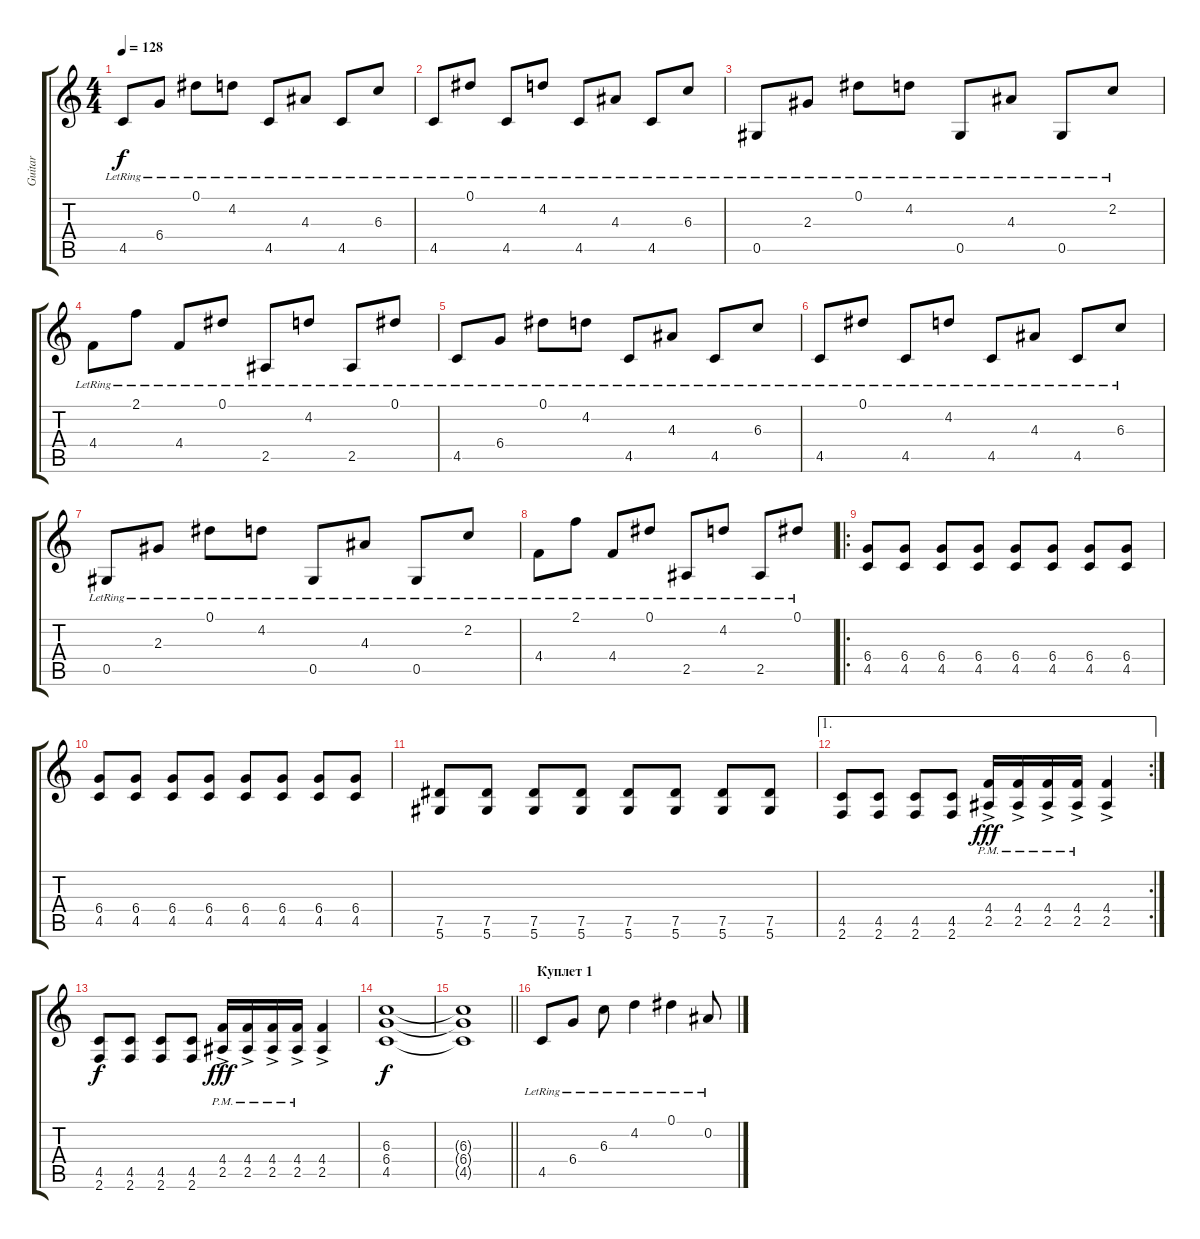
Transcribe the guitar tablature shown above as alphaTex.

\track ("Guitar" "Guitar") {instrument distortionguitar}
\staff {score tabs}
\tuning (Eb4 Bb3 Gb3 Db3 Ab2 Eb2) {hide}
\ts (4 4)
\tempo 128
\clef g2
\ks c
4.5{lr}.8{dy f instrument electricguitarjazz} 6.4{lr}.8 0.1{lr}.8 4.2{lr}.8 4.5{lr}.8 4.3{lr}.8 4.5{lr}.8 6.3{lr}.8 |
4.5{lr}.8 0.1{lr}.8 4.5{lr}.8 4.2{lr}.8 4.5{lr}.8 4.3{lr}.8 4.5{lr}.8 6.3{lr}.8 |
0.5{lr}.8 2.3{lr}.8 0.1{lr}.8 4.2{lr}.8 0.5{lr}.8 4.3{lr}.8 0.5{lr}.8 2.2{lr}.8 |
4.4{lr}.8 2.1{lr}.8 4.4{lr}.8 0.1{lr}.8 2.5{lr}.8 4.2{lr}.8 2.5{lr}.8 0.1{lr}.8 |
4.5{lr}.8 6.4{lr}.8 0.1{lr}.8 4.2{lr}.8 4.5{lr}.8 4.3{lr}.8 4.5{lr}.8 6.3{lr}.8 |
4.5{lr}.8 0.1{lr}.8 4.5{lr}.8 4.2{lr}.8 4.5{lr}.8 4.3{lr}.8 4.5{lr}.8 6.3{lr}.8 |
0.5{lr}.8 2.3{lr}.8 0.1{lr}.8 4.2{lr}.8 0.5{lr}.8 4.3{lr}.8 0.5{lr}.8 2.2{lr}.8 |
4.4{lr}.8 2.1{lr}.8 4.4{lr}.8 0.1{lr}.8 2.5{lr}.8 4.2{lr}.8 2.5{lr}.8 0.1{lr}.8 |
\ro
(6.4 4.5).8{instrument distortionguitar} (6.4 4.5).8 (6.4 4.5).8 (6.4 4.5).8 (6.4 4.5).8 (6.4 4.5).8 (6.4 4.5).8 (6.4 4.5).8 |
(6.4 4.5).8 (6.4 4.5).8 (6.4 4.5).8 (6.4 4.5).8 (6.4 4.5).8 (6.4 4.5).8 (6.4 4.5).8 (6.4 4.5).8 |
(7.5 5.6).8 (7.5 5.6).8 (7.5 5.6).8 (7.5 5.6).8 (7.5 5.6).8 (7.5 5.6).8 (7.5 5.6).8 (7.5 5.6).8 |
\ae 1
\rc 2
(4.5 2.6).8 (4.5 2.6).8 (4.5 2.6).8 (4.5 2.6).8 (4.4{ac pm} 2.5{ac pm}).16{dy fff} (4.4{ac pm} 2.5{ac pm}).16 (4.4{ac pm} 2.5{ac pm}).16 (4.4{ac pm} 2.5{ac pm}).16 (4.4{ac} 2.5{ac}).4 |
(4.5 2.6).8{dy f} (4.5 2.6).8 (4.5 2.6).8 (4.5 2.6).8 (4.4{ac pm} 2.5{ac pm}).16{dy fff} (4.4{ac pm} 2.5{ac pm}).16 (4.4{ac pm} 2.5{ac pm}).16 (4.4{ac pm} 2.5{ac pm}).16 (4.4{ac} 2.5{ac}).4 |
(6.3 6.4 4.5).1{dy f} |
\barLineRight lightlight
(6.3{t} 6.4{t} 4.5{t}).1 |
\section ("" "Куплет 1")
4.5{lr}.8{instrument electricguitarjazz} 6.4{lr}.8 6.3{lr}.8 4.2{lr}.4 0.1{lr}.4 0.2{lr}.8
